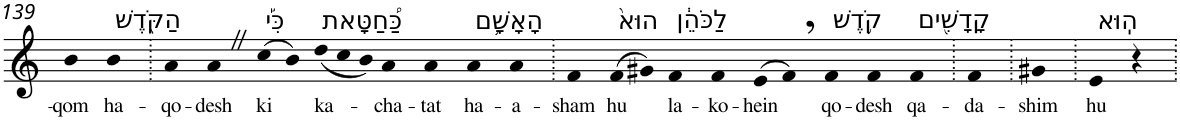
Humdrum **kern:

**kern	**text
*part1	*part1
*staff1	*staff1
*I"Piano	*
*I'Pno	*
!!LO:PB:g=z
*clefG2	*
*k[]	*
=139	=139
!	!LO:LY:b
4b	-qom
!LO:TX:a:t=הַקֹּ֑דֶשׁ	!
!	!LO:LY:b
4b	ha-
=140.	=140.
!	!LO:LY:b
4a	-qo-
!	!LO:LY:b
4aZ	-desh
!LO:TX:a:t=כִּ֡י	!
!	!LO:LY:b
(>8cc	ki
8b)	.
*Xtuplet	*
!LO:TX:a:t=כַּ֠חַטָּאת	!
!	!LO:LY:b
(<12dd	ka-
12cc	.
12b)	.
!	!LO:LY:b
4a	-cha-
!	!LO:LY:b
4a	-tat
!LO:TX:a:t=הָאָשָׁ֥ם	!
!	!LO:LY:b
4a	ha-
!	!LO:LY:b
4a	-a-
=141.	=141.
!	!LO:LY:b
4f	-sham
!LO:TX:a:t=הוּא֙	!
!	!LO:LY:b
(>8f	hu
8g#X)	.
!LO:TX:a:t=לַכֹּהֵ֔ן	!
!	!LO:LY:b
4f	la-
!	!LO:LY:b
4f	-ko-
!	!LO:LY:b
(>8e	-hein
8f,)	.
!LO:TX:a:t=קֹ֥דֶשׁ	!
!	!LO:LY:b
4f	qo-
!	!LO:LY:b
4f	-desh
!LO:TX:a:t=קָדָשִׁ֖ים	!
!	!LO:LY:b
4f	qa-
=142.	=142.
!	!LO:LY:b
4f	-da-
=143.	=143.
!	!LO:LY:b
4g#X	-shim
=144.	=144.
!LO:TX:a:t=הֽוּא	!
!	!LO:LY:b
4e	hu
4r	.
=.	=.
*-	*-
